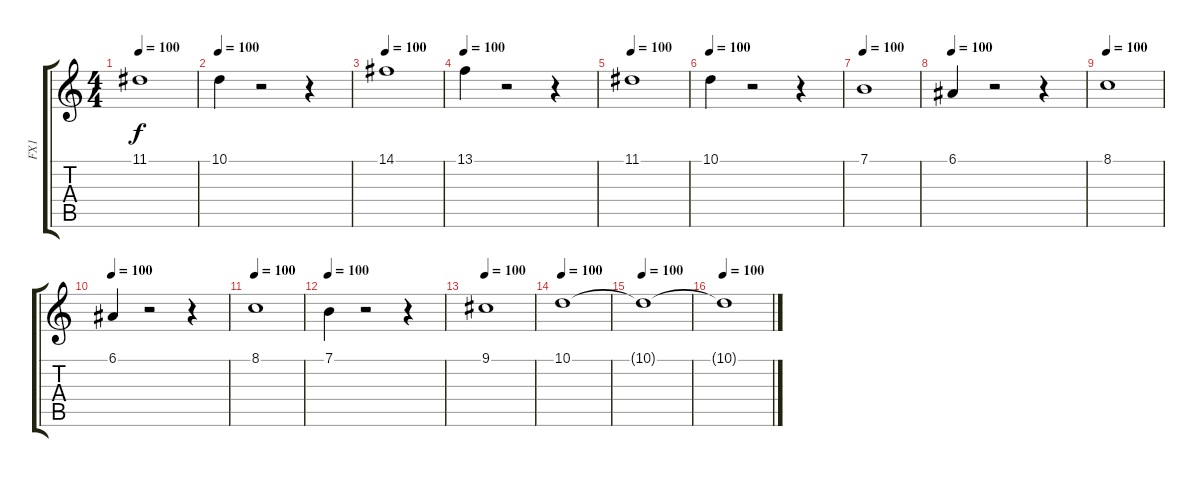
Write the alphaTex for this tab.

\track ("FX1" "FX1") {instrument pad1newage}
\staff {score tabs}
\tuning (E4 B3 G3 D3 A2 D2) {hide}
\ts (4 4)
\tempo 100
\clef g2
\ks c
11.1.1{dy f} |
\tempo 100
10.1.4 r.2 r.4 |
\tempo 100
14.1.1 |
\tempo 100
13.1.4 r.2 r.4 |
\tempo 100
11.1.1 |
\tempo 100
10.1.4 r.2 r.4 |
\tempo 100
7.1.1 |
\tempo 100
6.1.4 r.2 r.4 |
\tempo 100
8.1.1 |
\tempo 100
6.1.4 r.2 r.4 |
\tempo 100
8.1.1 |
\tempo 100
7.1.4 r.2 r.4 |
\tempo 100
9.1.1 |
\tempo 100
10.1.1 |
\tempo 100
10.1{t}.1 |
\tempo 100
10.1{t}.1
